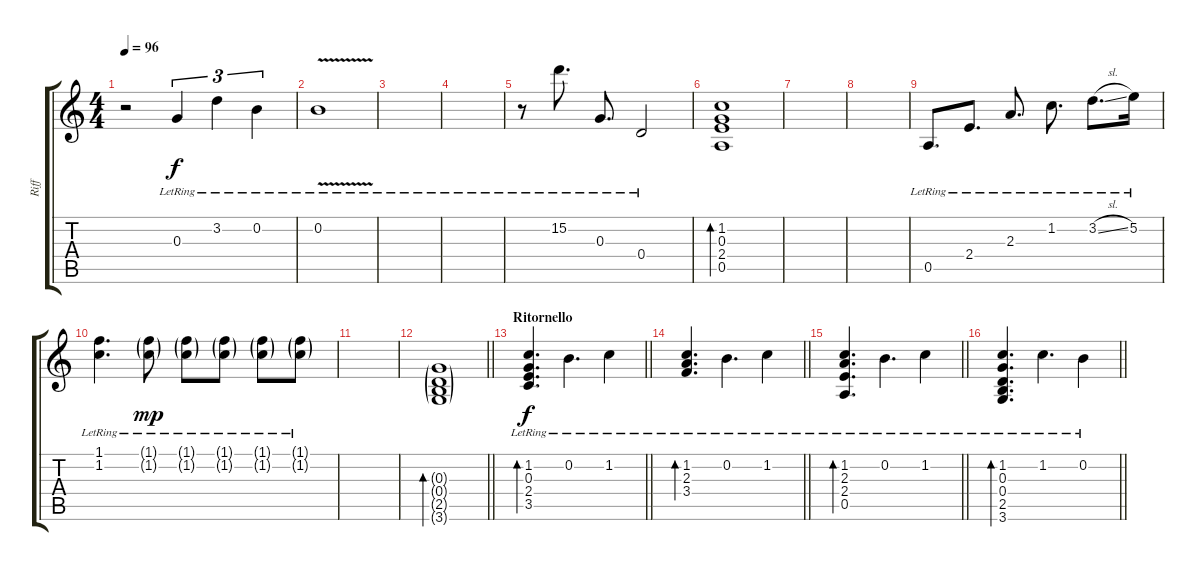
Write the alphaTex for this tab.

\track ("Riff" "Riff") {instrument electricguitarclean}
\staff {score tabs}
\tuning (E4 B3 G3 D3 A2 E2) {hide}
\ts (4 4)
\tempo 96
\clef g2
\ks c
r.2{dy f} 0.3{lr}.4{tu (3 2)} 3.2{lr}.4{tu (3 2)} 0.2{lr}.4{tu (3 2)} |
0.2{v lr}.1 |
|
|
r.8 15.2{lr}.8{d} 0.3{lr}.8{d} 0.4{lr}.2 |
(1.2 0.3 2.4 0.5).1{bd 240} |
|
|
0.5{lr}.8{d} 2.4{lr}.8{d} 2.3{lr}.8{d} 1.2{lr}.8{d} 3.2{sl lr}.8{d} 5.2{lr}.16 |
(1.1{lr} 1.2).4{d} (1.1{g lr} 1.2{g lr}).8{dy mp} (1.1{g lr} 1.2{g lr}).8 (1.1{g lr} 1.2{g lr}).8 (1.1{g lr} 1.2{g lr}).8 (1.1{g lr} 1.2{g lr}).8 |
|
\barLineRight lightlight
(0.3{g} 0.4{g} 2.5{g} 3.6{g}).1{bd 240} |
\section ("" "Ritornello")
\barLineRight lightlight
(1.2{lr} 0.3{lr} 2.4{lr} 3.5{lr}).4{d bd 240 dy f} 0.2{lr}.4{d} 1.2{lr}.4 |
\barLineRight lightlight
(1.2{lr} 2.3{lr} 3.4{lr}).4{d bd 240} 0.2{lr}.4{d} 1.2{lr}.4 |
\barLineRight lightlight
(1.2{lr} 2.3{lr} 2.4{lr} 0.5{lr}).4{d bd 240} 0.2{lr}.4{d} 1.2{lr}.4 |
\barLineRight lightlight
(1.2{lr} 0.3{lr} 0.4{lr} 2.5{lr} 3.6{lr}).4{d bd 240} 1.2{lr}.4{d} 0.2{lr}.4
